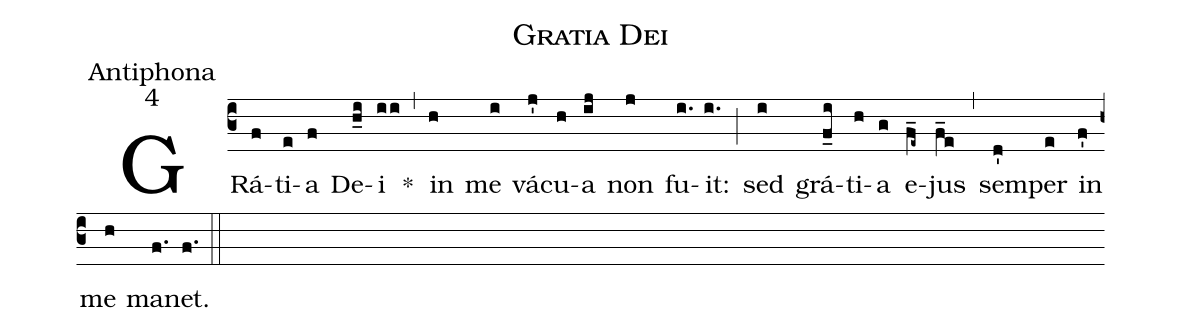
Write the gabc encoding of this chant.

name:Gratia Dei;
office-part:Antiphona;
mode:4;
%%
(c3)GRá(f)ti(e)a(f) De(h_i)i(ii) *(,) in(h) me(i) vá(j')cu(h)a(ij) non(j) fu(i.)it:(i.) (;) sed(i) grá(f_i)ti(h)a(g) e(f_e~)jus(f_e) (,) sem(d')per(e) in(f') me(h) ma(f.)net.(f.) (::)
